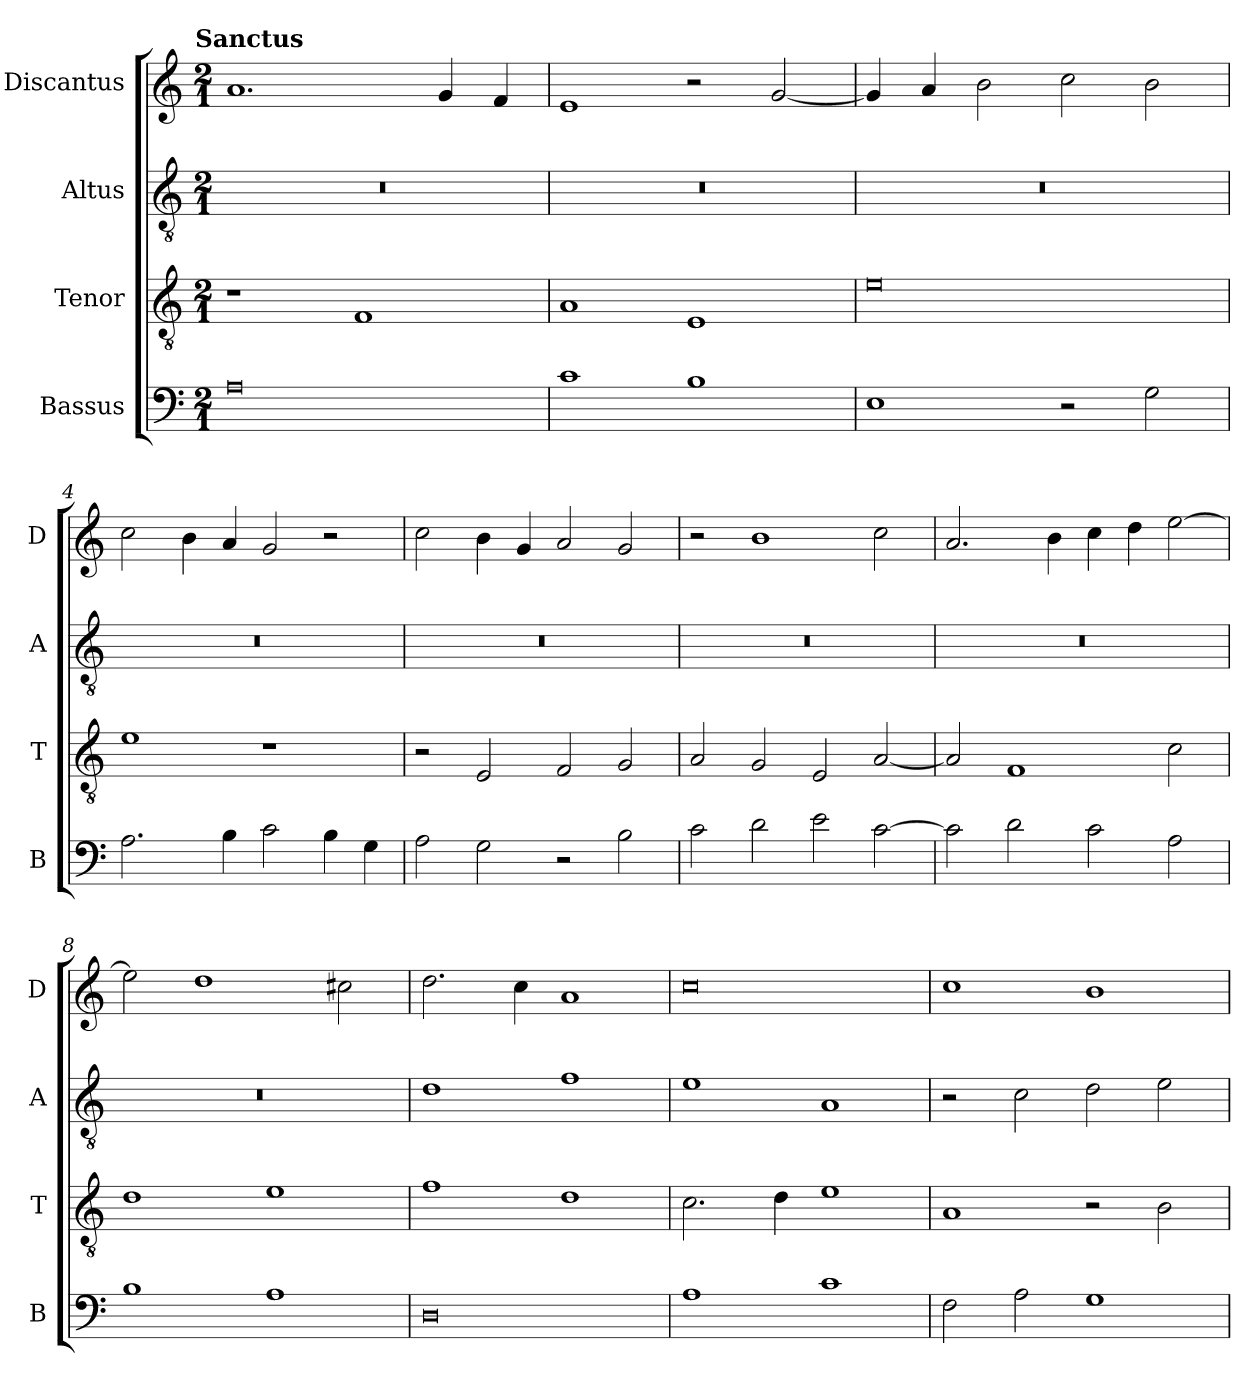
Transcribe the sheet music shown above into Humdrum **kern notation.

**kern	**kern	**kern	**kern
*part4	*part3	*part2	*part1
*staff4	*staff3	*staff2	*staff1
*I"Bassus	*I"Tenor	*I"Altus	*I"Discantus
*I'B	*I'T	*I'A	*I'D
*clefF4	*clefGv2	*clefGv2	*clefG2
*k[]	*k[]	*k[]	*k[]
!!LO:TX:omd:t=Sanctus
*M2/1	*M2/1	*M2/1	*M2/1
=1	=1	=1	=1
0A	1r	0r	1.a
.	1F	.	.
.	.	.	4g/
.	.	.	4f/
=2	=2	=2	=2
1c	1A	0r	1e
1B	1E	.	2r
.	.	.	[2g/
=3	=3	=3	=3
1E	0e	0r	4g/]
.	.	.	4a/
.	.	.	2b\
2r	.	.	2cc\
2G\	.	.	2b\
=4	=4	=4	=4
2.A\	1e	0r	2cc\
.	.	.	4b\
4B\	.	.	4a/
2c\	1r	.	2g/
4B\	.	.	2r
4G\	.	.	.
=5	=5	=5	=5
2A\	2r	0r	2cc\
2G\	2E/	.	4b\
.	.	.	4g/
2r	2F/	.	2a/
2B\	2G/	.	2g/
=6	=6	=6	=6
2c\	2A/	0r	2r
2d\	2G/	.	1b
2e\	2E/	.	.
[2c\	[2A/	.	2cc\
=7	=7	=7	=7
2c\]	2A/]	0r	2.a/
2d\	1F	.	.
.	.	.	4b\
2c\	.	.	4cc\
.	.	.	4dd\
2A\	2c\	.	[2ee\
=8	=8	=8	=8
1B	1d	0r	2ee\]
.	.	.	1dd
1A	1e	.	.
.	.	.	2cc#X\
=9	=9	=9	=9
0D	1f	1d	2.dd\
.	.	.	4cc\
.	1d	1f	1a
=10	=10	=10	=10
1A	2.c\	1e	0cc
.	4d\	.	.
1c	1e	1A	.
=11	=11	=11	=11
2F\	1A	2r	1cc
2A\	.	2c\	.
1G	2r	2d\	1b
.	2B\	2e\	.
=	=	=	=
*-	*-	*-	*-
